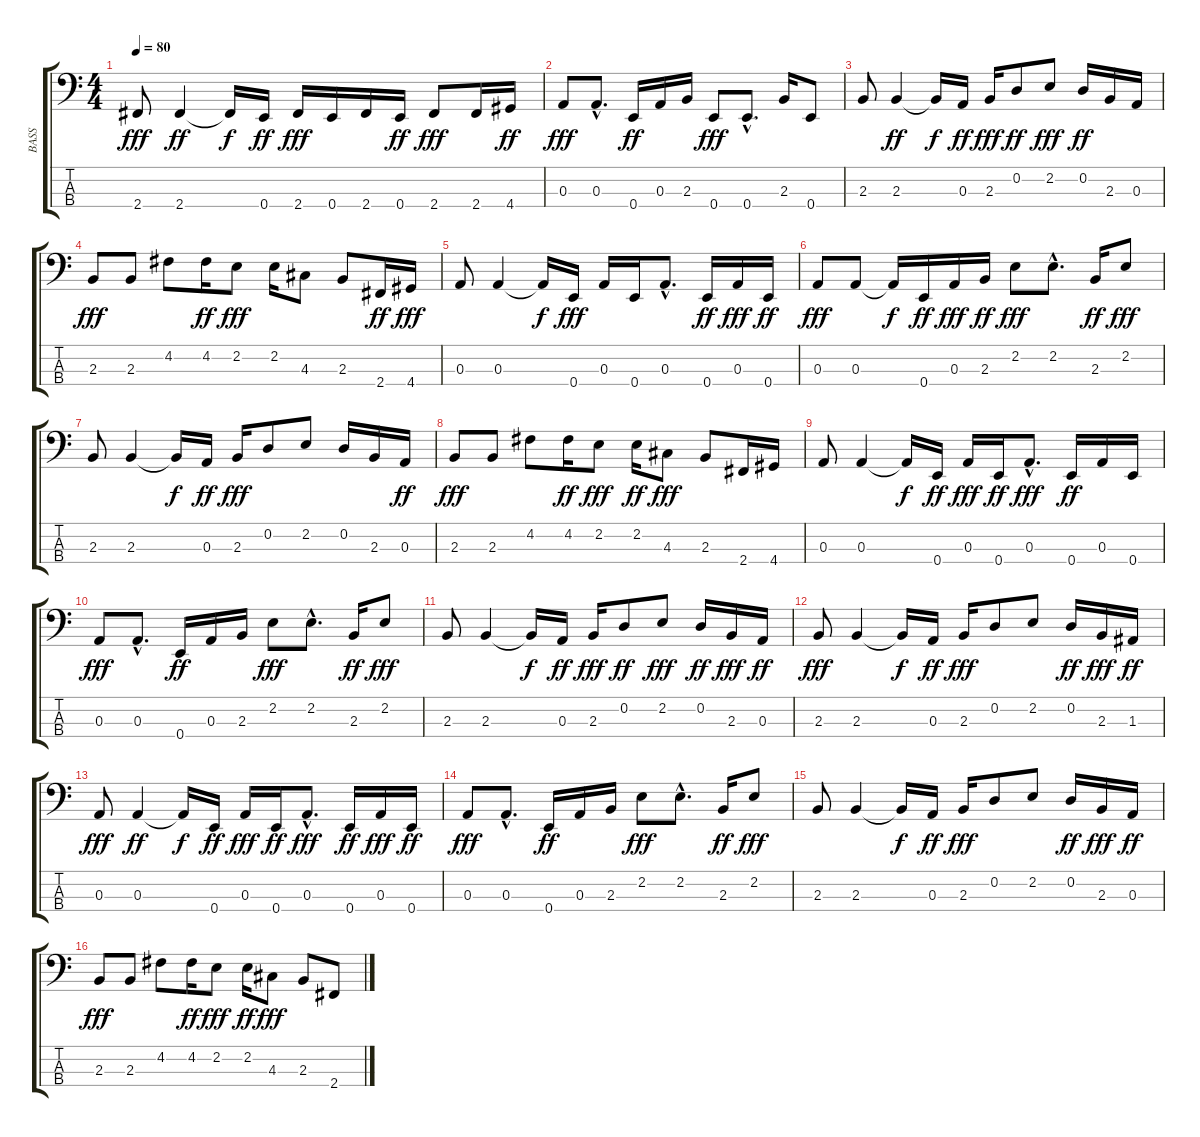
\track ("BASS" "BASS") {instrument electricbassfinger}
\staff {score tabs}
\tuning (G2 D2 A1 E1) {hide}
\ts (4 4)
\tempo 80
\clef f4
\ks c
2.4.8{dy fff} 2.4.4{dy ff} 2.4{t}.16{dy f} 0.4.16{dy ff} 2.4.16{dy fff} 0.4.16 2.4.16 0.4.16{dy ff} 2.4.8{dy fff} 2.4.16 4.4.16{dy ff} |
0.3.8{dy fff} 0.3{hac}.8{d} 0.4.16{dy ff} 0.3.16 2.3.16 0.4.8{dy fff} 0.4{hac}.8{d} 2.3.16 0.4.8 |
2.3.8 2.3.4{dy ff} 2.3{t}.16{dy f} 0.3.16{dy ff} 2.3.16{dy fff} 0.2.8{dy ff} 2.2.8{dy fff} 0.2.16{dy ff} 2.3.16 0.3.16 |
2.3.8{dy fff} 2.3.8 4.2.8 4.2.16{dy ff} 2.2.8{dy fff} 2.2.16 4.3.8 2.3.8 2.4.16{dy ff} 4.4.16{dy fff} |
0.3.8 0.3.4 0.3{t}.16{dy f} 0.4.16{dy fff} 0.3.16 0.4.16 0.3{hac}.8{d} 0.4.16{dy ff} 0.3.16{dy fff} 0.4.16{dy ff} |
0.3.8{dy fff} 0.3.8 0.3{t}.16{dy f} 0.4.16{dy ff} 0.3.16{dy fff} 2.3.16{dy ff} 2.2.8{dy fff} 2.2{hac}.8{d} 2.3.16{dy ff} 2.2.8{dy fff} |
2.3.8 2.3.4 2.3{t}.16{dy f} 0.3.16{dy ff} 2.3.16{dy fff} 0.2.8 2.2.8 0.2.16 2.3.16 0.3.16{dy ff} |
2.3.8{dy fff} 2.3.8 4.2.8 4.2.16{dy ff} 2.2.8{dy fff} 2.2.16{dy ff} 4.3.8{dy fff} 2.3.8 2.4.16 4.4.16 |
0.3.8 0.3.4 0.3{t}.16{dy f} 0.4.16{dy ff} 0.3.16{dy fff} 0.4.16{dy ff} 0.3{hac}.8{d dy fff} 0.4.16{dy ff} 0.3.16 0.4.16 |
0.3.8{dy fff} 0.3{hac}.8{d} 0.4.16{dy ff} 0.3.16 2.3.16 2.2.8{dy fff} 2.2{hac}.8{d} 2.3.16{dy ff} 2.2.8{dy fff} |
2.3.8 2.3.4 2.3{t}.16{dy f} 0.3.16{dy ff} 2.3.16{dy fff} 0.2.8{dy ff} 2.2.8{dy fff} 0.2.16{dy ff} 2.3.16{dy fff} 0.3.16{dy ff} |
2.3.8{dy fff} 2.3.4 2.3{t}.16{dy f} 0.3.16{dy ff} 2.3.16{dy fff} 0.2.8 2.2.8 0.2.16{dy ff} 2.3.16{dy fff} 1.3.16{dy ff} |
0.3.8{dy fff} 0.3.4{dy ff} 0.3{t}.16{dy f} 0.4.16{dy ff} 0.3.16{dy fff} 0.4.16{dy ff} 0.3{hac}.8{d dy fff} 0.4.16{dy ff} 0.3.16{dy fff} 0.4.16{dy ff} |
0.3.8{dy fff} 0.3{hac}.8{d} 0.4.16{dy ff} 0.3.16 2.3.16 2.2.8{dy fff} 2.2{hac}.8{d} 2.3.16{dy ff} 2.2.8{dy fff} |
2.3.8 2.3.4 2.3{t}.16{dy f} 0.3.16{dy ff} 2.3.16{dy fff} 0.2.8 2.2.8 0.2.16{dy ff} 2.3.16{dy fff} 0.3.16{dy ff} |
2.3.8{dy fff} 2.3.8 4.2.8 4.2.16{dy ff} 2.2.8{dy fff} 2.2.16{dy ff} 4.3.8{dy fff} 2.3.8 2.4.8
